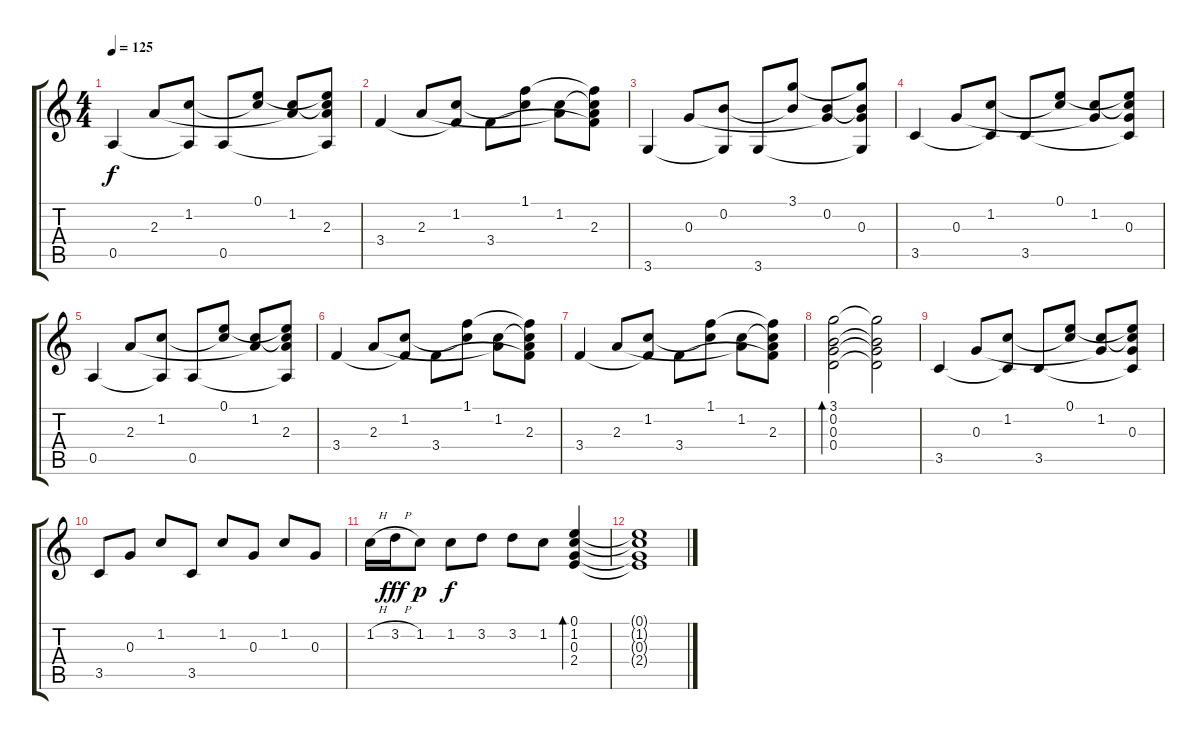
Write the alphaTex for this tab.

\track "" {instrument acousticguitarsteel}
\staff {score tabs}
\tuning (E4 B3 G3 D3 A2 E2) {hide}
\ts (4 4)
\tempo 125
\clef g2
\ks c
0.5.4{dy f} 2.3.8 (1.2 0.5{t}).8 0.5.8 (0.1 1.2{t}).8 (1.2 2.3{t}).8 (0.1{t} 1.2{t} 2.3 0.5{t}).8 |
3.4.4 2.3.8 (1.2 3.4{t}).8 3.4.8 (1.1 1.2{t}).8 (1.2 2.3{t}).8 (1.1{t} 1.2{t} 2.3 3.4{t}).8 |
3.6.4 0.3.8 (0.2 3.6{t}).8 3.6.8 (3.1 0.2{t}).8 (0.2 0.3{t}).8 (3.1{t} 0.2{t} 0.3 3.6{t}).8 |
3.5.4{txt ""} 0.3.8 (1.2 3.5{t}).8 3.5.8 (0.1 1.2{t}).8 (1.2 0.3{t}).8 (0.1{t} 1.2{t} 0.3 3.5{t}).8 |
0.5.4 2.3.8 (1.2 0.5{t}).8 0.5.8 (0.1 1.2{t}).8 (1.2 2.3{t}).8 (0.1{t} 1.2{t} 2.3 0.5{t}).8 |
3.4.4 2.3.8 (1.2 3.4{t}).8 3.4.8 (1.1 1.2{t}).8 (1.2 2.3{t}).8 (1.1{t} 1.2{t} 2.3 3.4{t}).8 |
3.4.4 2.3.8 (1.2 3.4{t}).8 3.4.8 (1.1 1.2{t}).8 (1.2 2.3{t}).8 (1.1{t} 1.2{t} 2.3 3.4{t}).8 |
(3.1 0.2 0.3 0.4).2{bd 480} (3.1{t} 0.2{t} 0.3{t} 0.4{t}).2 |
3.5.4{txt ""} 0.3.8 (1.2 3.5{t}).8 3.5.8 (0.1 1.2{t}).8 (1.2 0.3{t}).8 (0.1{t} 1.2{t} 0.3 3.5{t}).8 |
3.5.8 0.3.8 1.2.8 3.5.8 1.2.8 0.3.8 1.2.8 0.3.8 |
1.2{h}.16 3.2{h}.16{dy fff} 1.2.8{dy p} 1.2.8{dy f} 3.2.8 3.2.8 1.2.8 (0.1 1.2 0.3 2.4).4{bd 480} |
(0.1{t} 1.2{t} 0.3{t} 2.4{t}).1
